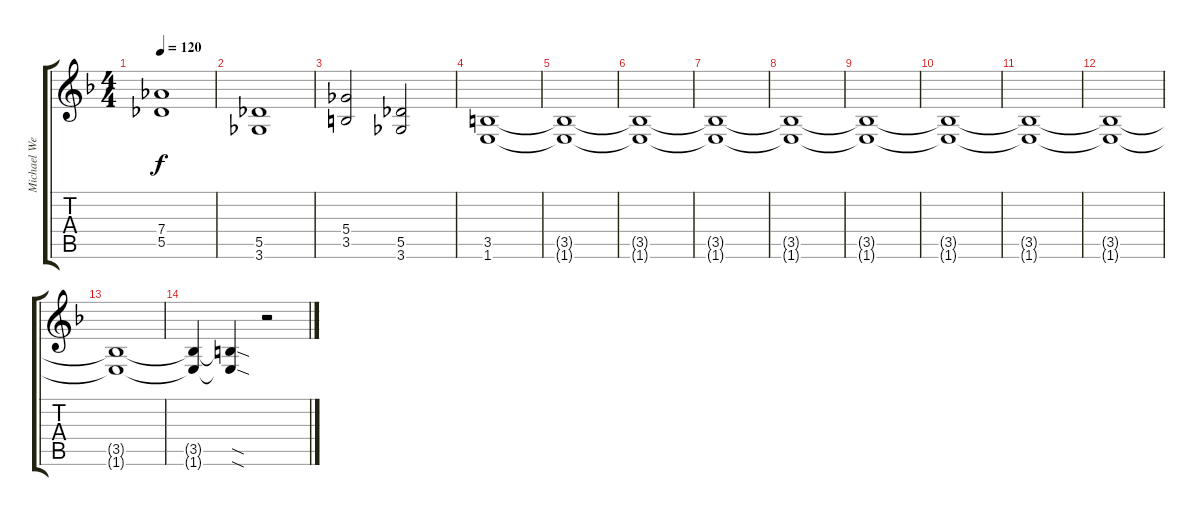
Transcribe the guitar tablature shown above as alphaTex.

\track ("Michael Weikath" "Michael We") {instrument distortionguitar}
\staff {score tabs}
\tuning (Eb4 Bb3 Gb3 Db3 Ab2 Eb2) {hide}
\ts (4 4)
\tempo 120
\clef g2
\ks dminor
(7.4 5.5).1{dy f} |
(5.5 3.6).1 |
(5.4 3.5).2 (5.5 3.6).2 |
(3.5 1.6).1 |
(3.5{t} 1.6{t}).1 |
(3.5{t} 1.6{t}).1 |
(3.5{t} 1.6{t}).1 |
(3.5{t} 1.6{t}).1 |
(3.5{t} 1.6{t}).1 |
(3.5{t} 1.6{t}).1 |
(3.5{t} 1.6{t}).1 |
(3.5{t} 1.6{t}).1 |
(3.5{t} 1.6{t}).1 |
(3.5{t} 1.6{t}).4 (3.5{sod t} 1.6{sod t}).4 r.2
